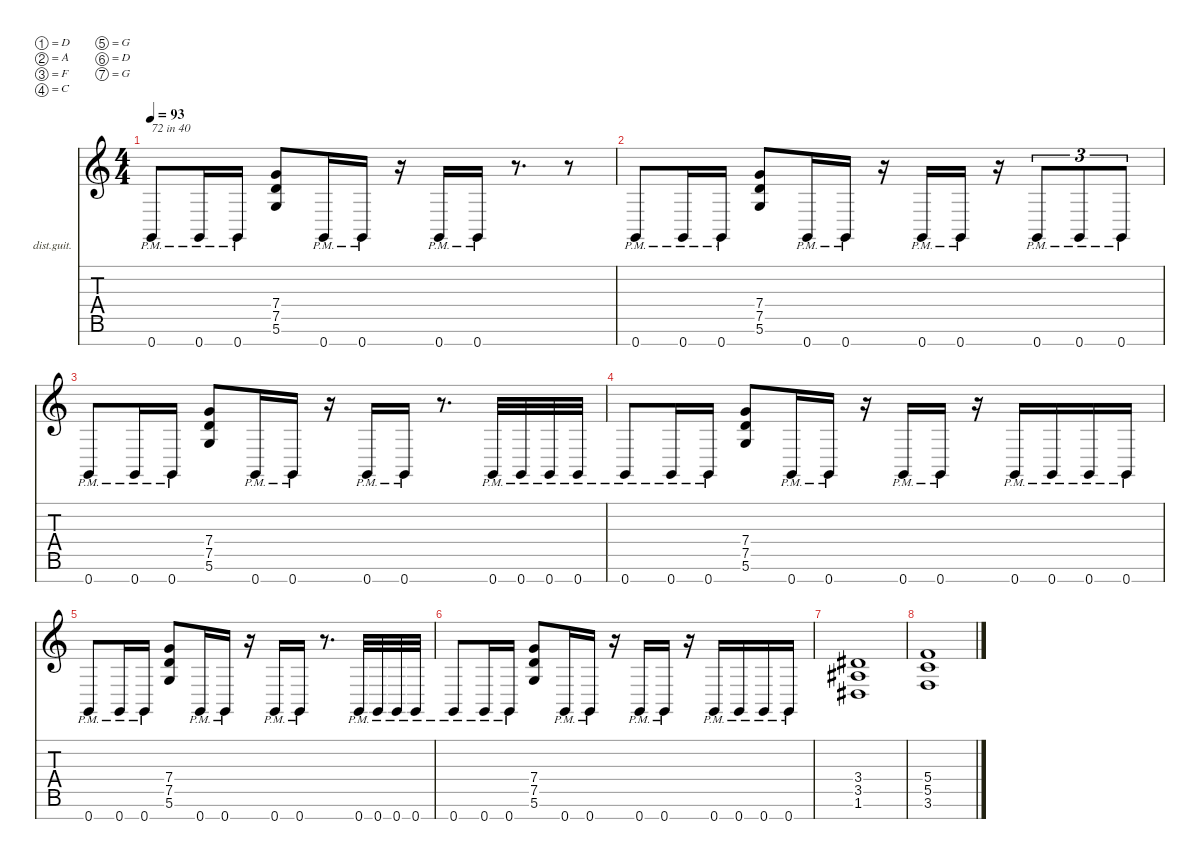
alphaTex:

\defaultSystemsLayout 2
\hideDynamics
\bracketExtendMode nobrackets
\firstSystemTrackNameOrientation horizontal
\otherSystemsTrackNameOrientation horizontal
\track ("Rhytm" "dist.guit.") {defaultSystemsLayout 2 solo instrument distortionguitar}
\staff {score tabs}
\tuning (D4 A3 F3 C3 G2 D2 G1)
\ts (4 4)
\tempo 93
\clef g2
\ks c
0.7{pm}.8{txt "72 in 40" dy mf beam Up} 0.7{pm}.16{beam Up} 0.7{pm}.16{beam Up} (5.6 7.5 7.4).8{beam Up} 0.7{pm}.16{beam Up} 0.7{pm}.16{beam Up} r.16{beam Up} 0.7{pm}.16{beam Up} 0.7{pm}.16{beam Up} r.8{d beam Up} r.8{beam Up} |
0.7{pm}.8{beam Up} 0.7{pm}.16{beam Up} 0.7{pm}.16{beam Up} (5.6 7.5 7.4).8{beam Up} 0.7{pm}.16{beam Up} 0.7{pm}.16{beam Up} r.16{beam Up} 0.7{pm}.16{beam Up} 0.7{pm}.16{beam Up} r.16{beam Up} 0.7{pm}.8{tu (3 2) beam Up} 0.7{pm}.8{tu (3 2) beam Up} 0.7{pm}.8{tu (3 2) beam Up} |
0.7{pm}.8{beam Up} 0.7{pm}.16{beam Up} 0.7{pm}.16{beam Up} (5.6 7.5 7.4).8{beam Up} 0.7{pm}.16{beam Up} 0.7{pm}.16{beam Up} r.16{beam Up} 0.7{pm}.16{beam Up} 0.7{pm}.16{beam Up} r.8{d beam Up} 0.7{pm}.32{beam Up} 0.7{pm}.32{beam Up} 0.7{pm}.32{beam Up} 0.7{pm}.32{beam Up} |
0.7{pm}.8{beam Up} 0.7{pm}.16{beam Up} 0.7{pm}.16{beam Up} (5.6 7.5 7.4).8{beam Up} 0.7{pm}.16{beam Up} 0.7{pm}.16{beam Up} r.16{beam Up} 0.7{pm}.16{beam Up} 0.7{pm}.16{beam Up} r.16{beam Up} 0.7{pm}.16{beam Up} 0.7{pm}.16{beam Up} 0.7{pm}.16{beam Up} 0.7{pm}.16{beam Up} |
0.7{pm}.8{beam Up} 0.7{pm}.16{beam Up} 0.7{pm}.16{beam Up} (5.6 7.5 7.4).8{beam Up} 0.7{pm}.16{beam Up} 0.7{pm}.16{beam Up} r.16{beam Up} 0.7{pm}.16{beam Up} 0.7{pm}.16{beam Up} r.8{d beam Up} 0.7{pm}.32{beam Up} 0.7{pm}.32{beam Up} 0.7{pm}.32{beam Up} 0.7{pm}.32{beam Up} |
0.7{pm}.8{beam Up} 0.7{pm}.16{beam Up} 0.7{pm}.16{beam Up} (5.6 7.5 7.4).8{beam Up} 0.7{pm}.16{beam Up} 0.7{pm}.16{beam Up} r.16{beam Up} 0.7{pm}.16{beam Up} 0.7{pm}.16{beam Up} r.16{beam Up} 0.7{pm}.16{beam Up} 0.7{pm}.16{beam Up} 0.7{pm}.16{beam Up} 0.7{pm}.16{beam Up} |
(1.6{acc #} 3.5{acc #} 3.4{acc #}).1{beam Up} |
(3.6 5.5 5.4).1{beam Up}
